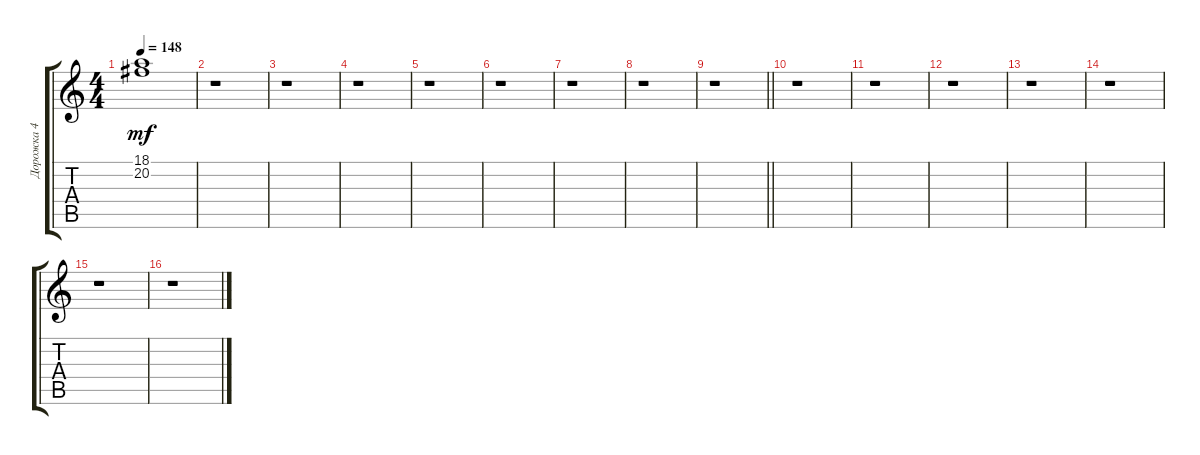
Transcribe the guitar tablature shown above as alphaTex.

\track ("Дорожка 4" "Дорожка 4") {instrument stringensemble2}
\staff {score tabs}
\tuning (Eb4 Bb3 Gb3 Db3 Ab2 Eb2) {hide}
\ts (4 4)
\tempo 148
\clef g2
\ks c
(18.1 20.2).1{dy mf} |
r.1 |
r.1 |
r.1 |
r.1 |
r.1 |
r.1 |
r.1 |
\barLineRight lightlight
r.1 |
r.1 |
r.1 |
r.1 |
r.1 |
r.1 |
r.1 |
r.1
